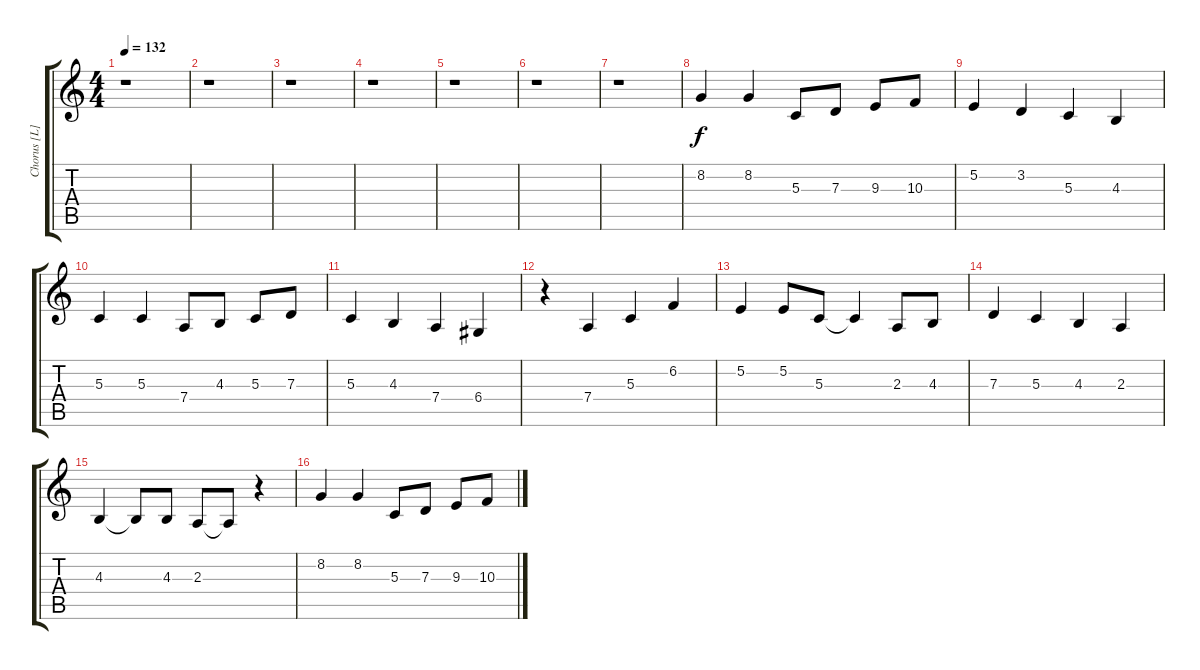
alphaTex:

\track ("Chorus [L]" "Chorus [L]") {instrument viola}
\staff {score tabs}
\tuning (E4 B3 G3 D3 A2 E2) {hide}
\ts (4 4)
\tempo 132
\clef g2
\ks c
r.1{dy f} |
r.1 |
r.1 |
r.1 |
r.1 |
r.1 |
r.1 |
8.2.4 8.2.4 5.3.8 7.3.8 9.3.8 10.3.8 |
5.2.4 3.2.4 5.3.4 4.3.4 |
5.3.4 5.3.4 7.4.8 4.3.8 5.3.8 7.3.8 |
5.3.4 4.3.4 7.4.4 6.4.4 |
r.4 7.4.4 5.3.4 6.2.4 |
5.2.4 5.2.8 5.3.8 5.3{t}.4 2.3.8 4.3.8 |
7.3.4 5.3.4 4.3.4 2.3.4 |
4.3.4 4.3{t}.8 4.3.8 2.3.8 2.3{t}.8 r.4 |
8.2.4 8.2.4 5.3.8 7.3.8 9.3.8 10.3.8
